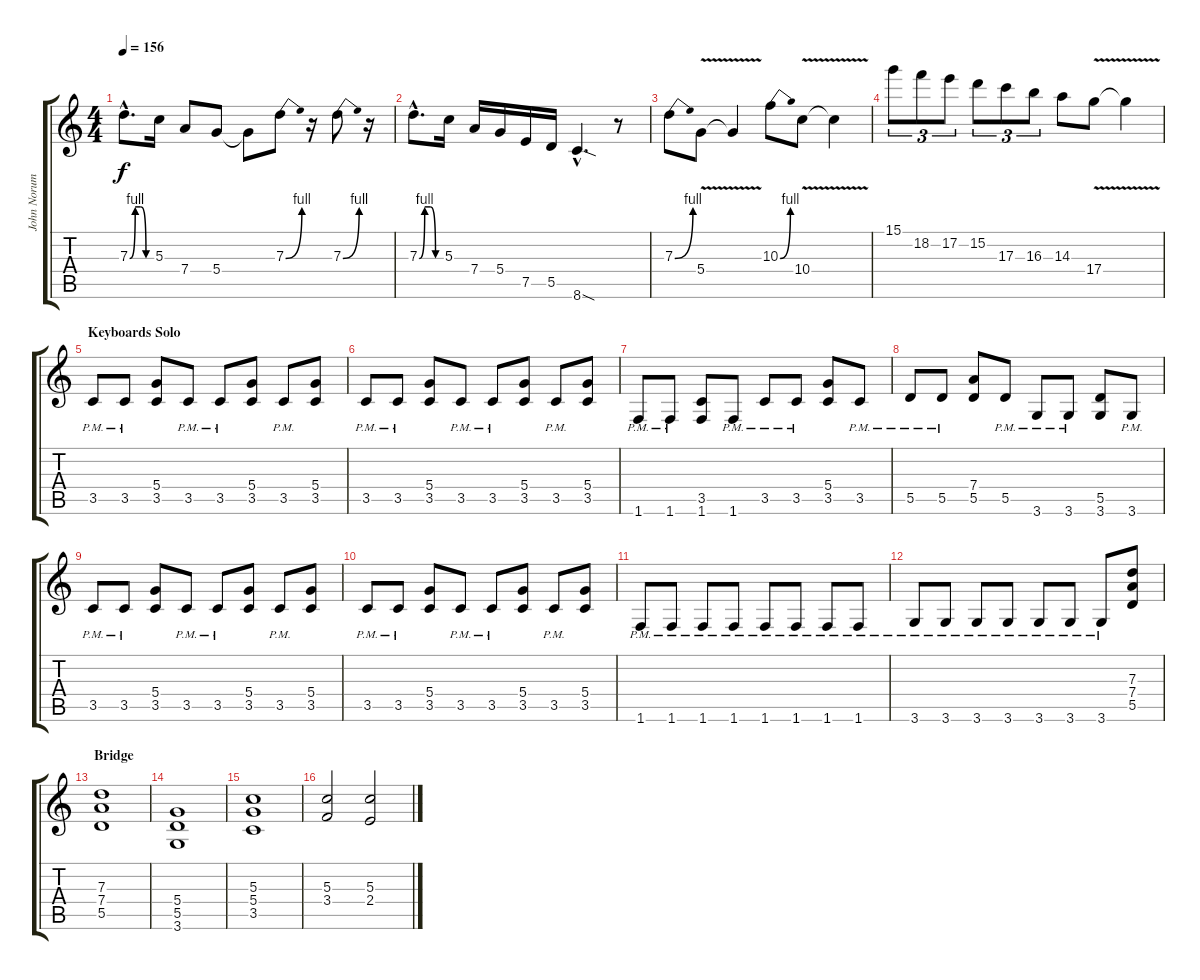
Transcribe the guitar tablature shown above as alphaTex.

\track ("John Norum" "John Norum") {instrument distortionguitar}
\staff {score tabs}
\tuning (E4 B3 G3 D3 A2 E2) {hide}
\ts (4 4)
\tempo 156
\clef g2
\ks c
7.3{be (custom 0 0 15 4 30 4 45 0 60 0) hac}.8{d dy f} 5.3.16 7.4.8 5.4.8 5.4{t}.8 7.3{be (bend 0 0 60 4)}.8 r.16 7.3{be (bend 0 0 60 4)}.8 r.16 |
7.3{be (custom 0 0 15 4 30 4 45 0 60 0) hac}.8{d} 5.3.16 7.4.16 5.4.16 7.5.16 5.5.16 8.6{sod hac}.4{d} r.8 |
7.3{be (bend 0 0 60 4)}.8 5.4{v}.8 5.4{t}.4 10.3{be (bend 0 0 60 4)}.8 10.4{v}.8 10.4{t}.4 |
15.1.8{tu (3 2)} 18.2.8{tu (3 2)} 17.2.8{tu (3 2)} 15.2.8{tu (3 2)} 17.3.8{tu (3 2)} 16.3.8{tu (3 2)} 14.3.8 17.4{v}.8 17.4{t}.4 |
\section ("" "Keyboards Solo")
3.5{pm}.8 3.5{pm}.8 (5.4 3.5).8 3.5{pm}.8 3.5{pm}.8 (5.4 3.5).8 3.5{pm}.8 (5.4 3.5).8 |
3.5{pm}.8 3.5{pm}.8 (5.4 3.5).8 3.5{pm}.8 3.5{pm}.8 (5.4 3.5).8 3.5{pm}.8 (5.4 3.5).8 |
1.6{pm}.8 1.6{pm}.8 (3.5 1.6).8 1.6{pm}.8 3.5{pm}.8 3.5{pm}.8 (5.4 3.5).8 3.5{pm}.8 |
5.5{pm}.8 5.5{pm}.8 (7.4 5.5).8 5.5{pm}.8 3.6{pm}.8 3.6{pm}.8 (5.5 3.6).8 3.6{pm}.8 |
3.5{pm}.8 3.5{pm}.8 (5.4 3.5).8 3.5{pm}.8 3.5{pm}.8 (5.4 3.5).8 3.5{pm}.8 (5.4 3.5).8 |
3.5{pm}.8 3.5{pm}.8 (5.4 3.5).8 3.5{pm}.8 3.5{pm}.8 (5.4 3.5).8 3.5{pm}.8 (5.4 3.5).8 |
1.6{pm}.8 1.6{pm}.8 1.6{pm}.8 1.6{pm}.8 1.6{pm}.8 1.6{pm}.8 1.6{pm}.8 1.6{pm}.8 |
3.6{pm}.8 3.6{pm}.8 3.6{pm}.8 3.6{pm}.8 3.6{pm}.8 3.6{pm}.8 3.6{pm}.8 (7.3 7.4 5.5).8 |
\section ("" "Bridge")
(7.3 7.4 5.5).1 |
(5.4 5.5 3.6).1 |
(5.3 5.4 3.5).1 |
(5.3 3.4).2 (5.3 2.4).2
